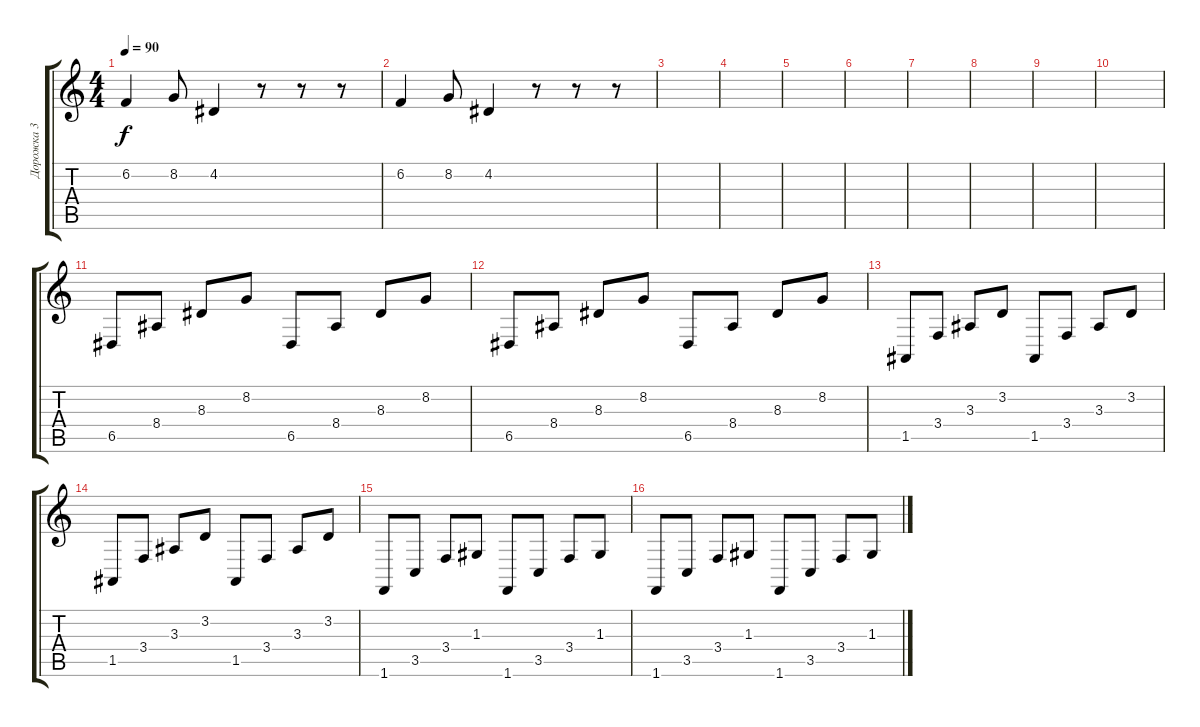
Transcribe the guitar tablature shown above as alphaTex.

\track ("Дорожка 3" "Дорожка 3") {instrument brightacousticpiano}
\staff {score tabs}
\tuning (E4 B3 G3 D3 A2 E2) {hide}
\ts (4 4)
\tempo 90
\clef g2
\ks c
6.2.4{dy f} 8.2.8 4.2.4 r.8 r.8 r.8 |
6.2.4 8.2.8 4.2.4 r.8 r.8 r.8 |
|
|
|
|
|
|
|
|
6.5.8 8.4.8 8.3.8 8.2.8 6.5.8 8.4.8 8.3.8 8.2.8 |
6.5.8 8.4.8 8.3.8 8.2.8 6.5.8 8.4.8 8.3.8 8.2.8 |
1.5.8 3.4.8 3.3.8 3.2.8 1.5.8 3.4.8 3.3.8 3.2.8 |
1.5.8 3.4.8 3.3.8 3.2.8 1.5.8 3.4.8 3.3.8 3.2.8 |
1.6.8 3.5.8 3.4.8 1.3.8 1.6.8 3.5.8 3.4.8 1.3.8 |
1.6.8 3.5.8 3.4.8 1.3.8 1.6.8 3.5.8 3.4.8 1.3.8
